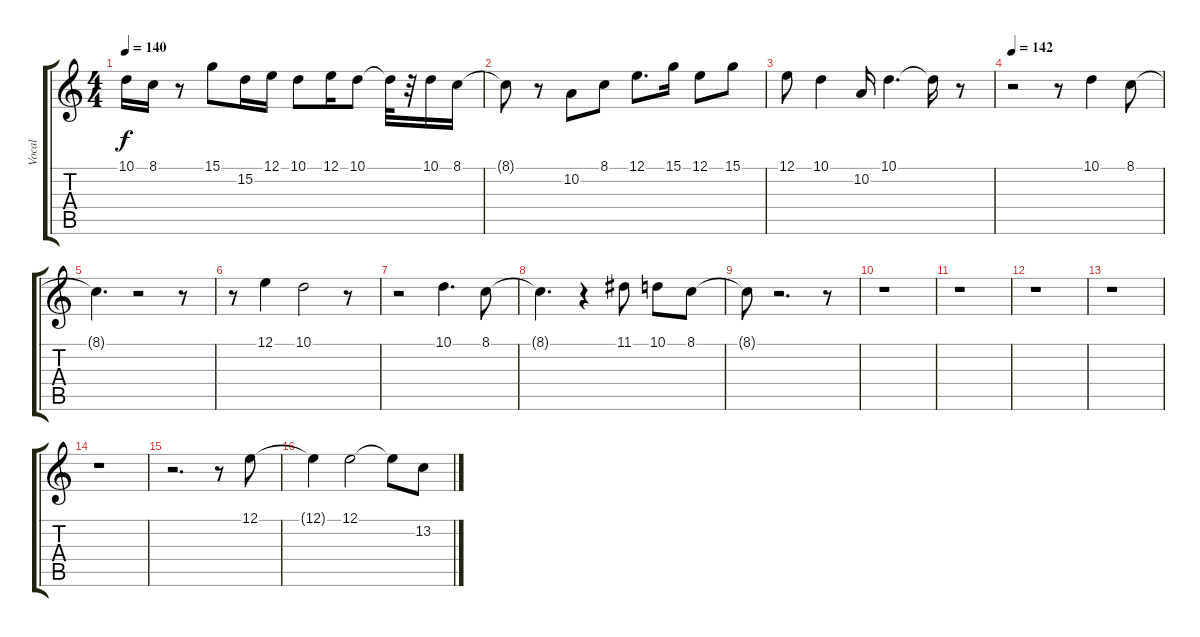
\track ("Vocal" "Vocal") {instrument lead2sawtooth}
\staff {score tabs}
\tuning (E4 B3 G3 D3 A2 E2) {hide}
\ts (4 4)
\tempo 140
\clef g2
\ks c
10.1.16{dy f} 8.1.16 r.8 15.1.8 15.2.16 12.1.16 10.1.8 12.1.16 10.1.8 10.1{t}.32 r.32 10.1.16 8.1.16 |
8.1{t}.8 r.8 10.2.8 8.1.8 12.1.8{d} 15.1.16 12.1.8 15.1.8 |
12.1.8 10.1.4 10.2.16 10.1.4{d} 10.1{t}.16 r.8 |
\tempo 142
r.2 r.8 10.1.4 8.1.8 |
8.1{t}.4{d} r.2 r.8 |
r.8 12.1.4 10.1.2 r.8 |
r.2 10.1.4{d} 8.1.8 |
8.1{t}.4{d} r.4 11.1.8 10.1.8 8.1.8 |
8.1{t}.8 r.2{d} r.8 |
r.1 |
r.1 |
r.1 |
r.1 |
r.1 |
r.2{d} r.8 12.1.8 |
12.1{t}.4 12.1.2 12.1{t}.8 13.2.8
